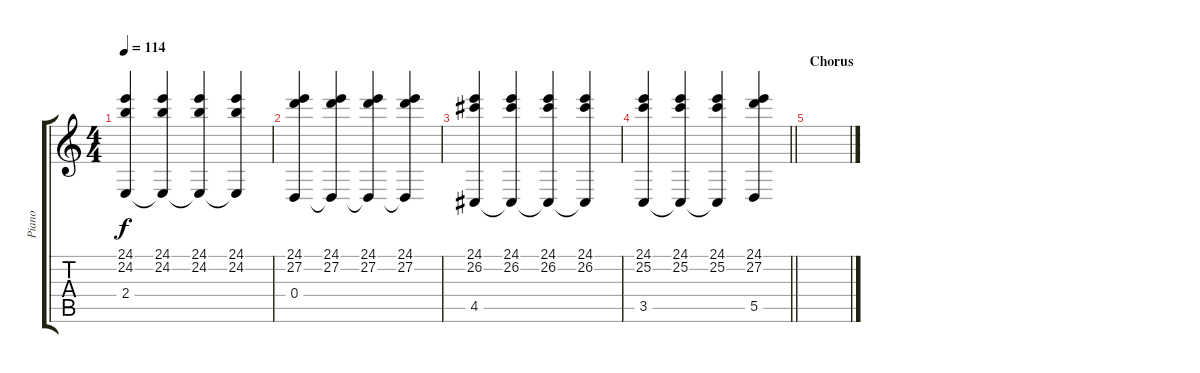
\track ("Piano" "Piano") {instrument acousticgrandpiano}
\staff {score tabs}
\tuning (E4 B3 G3 D3 A2 E2) {hide}
\ts (4 4)
\tempo 114
\clef g2
\ks c
(24.1 24.2 2.4).4{dy f} (24.1 24.2 2.4{t}).4 (24.1 24.2 2.4{t}).4 (24.1 24.2 2.4{t}).4 |
(24.1 27.2 0.4).4 (24.1 27.2 0.4{t}).4 (24.1 27.2 0.4{t}).4 (24.1 27.2 0.4{t}).4 |
(24.1 26.2 4.5).4 (24.1 26.2 4.5{t}).4 (24.1 26.2 4.5{t}).4 (24.1 26.2 4.5{t}).4 |
\barLineRight lightlight
(24.1 25.2 3.5).4 (24.1 25.2 3.5{t}).4 (24.1 25.2 3.5{t}).4 (24.1 27.2 5.5).4 |
\section ("" "Chorus")
